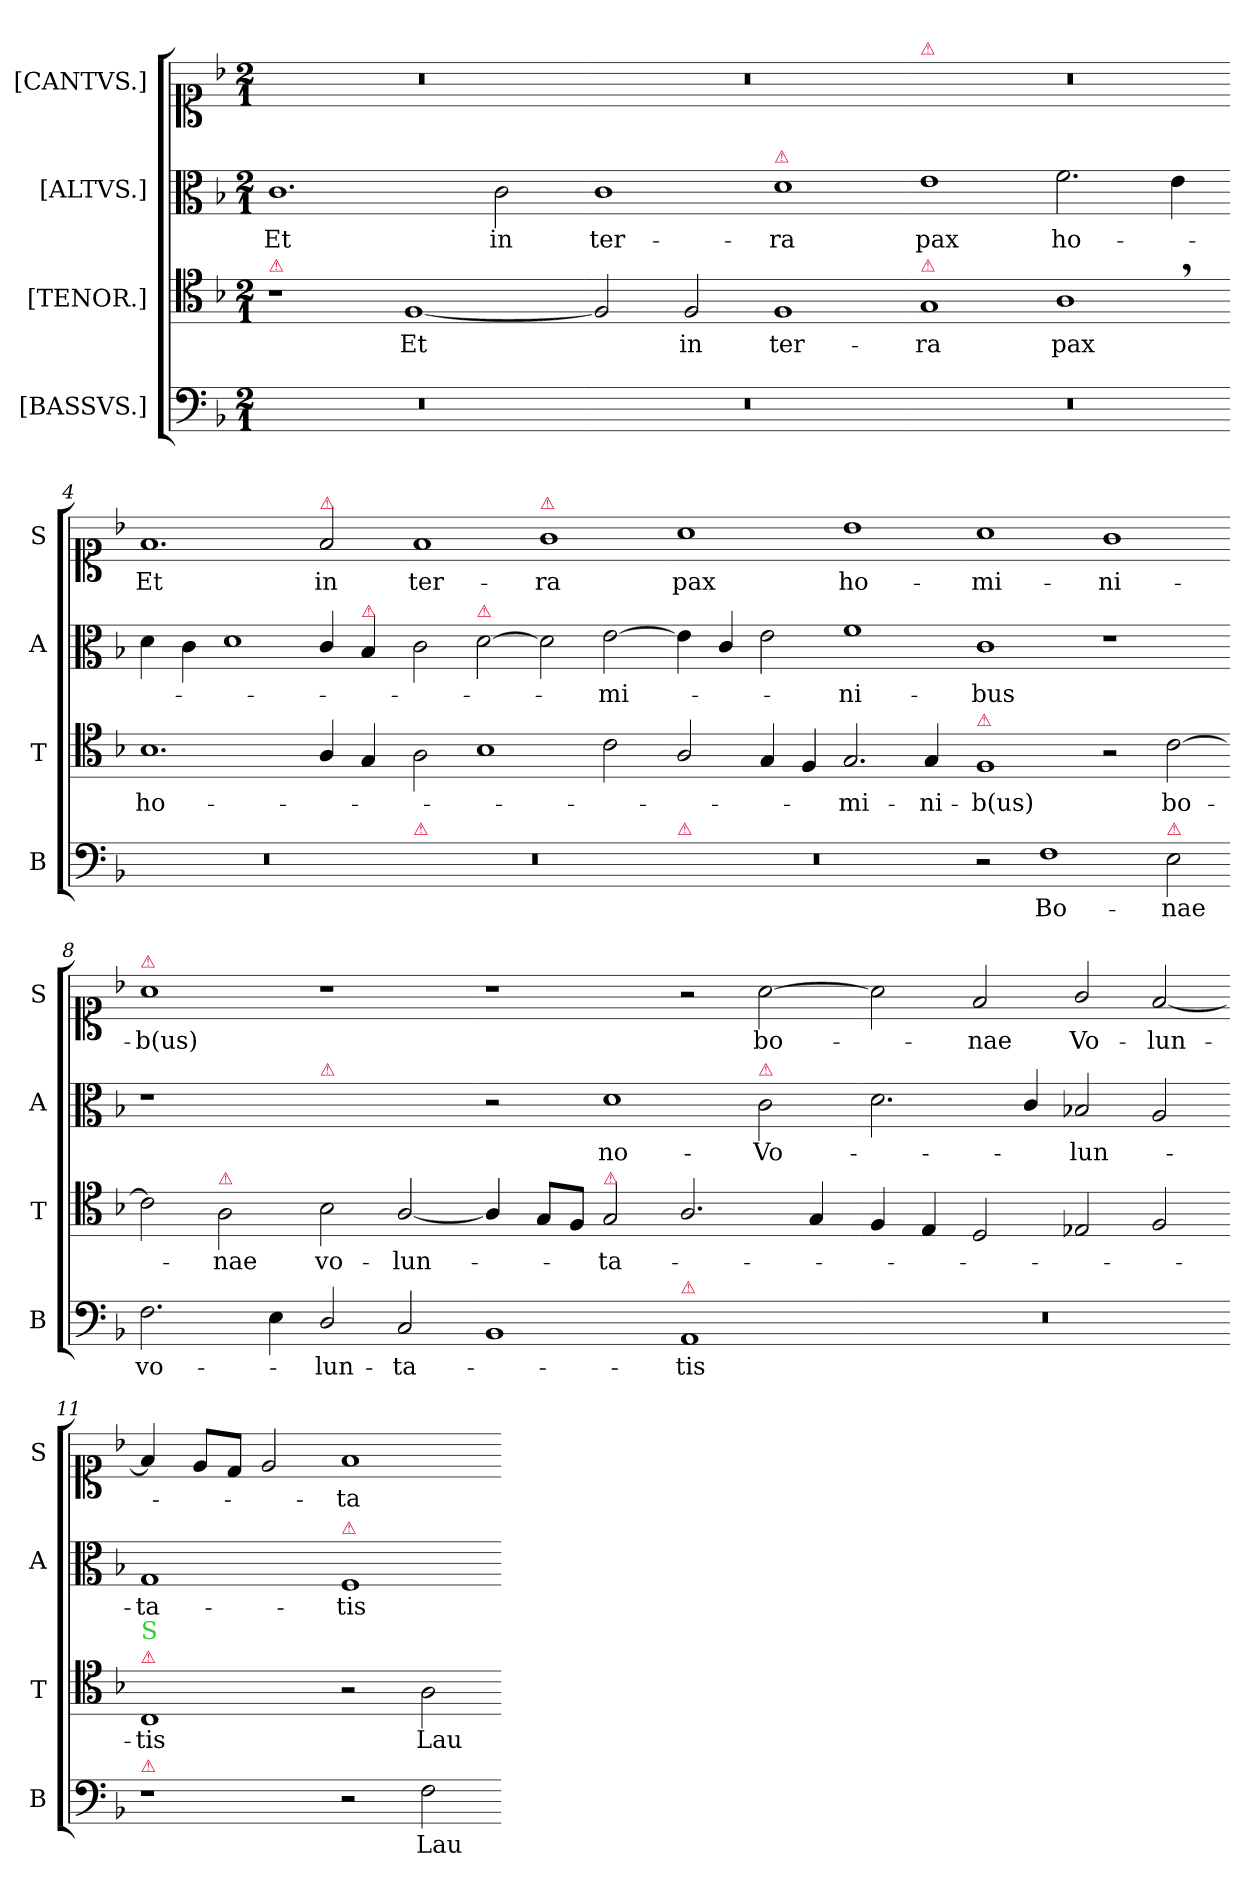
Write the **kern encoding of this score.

**kern	**text	**kern	**text	**kern	**text	**kern	**text
*part4	*part4	*part3	*part3	*part2	*part2	*part1	*part1
*staff4	*staff4	*staff3	*staff3	*staff2	*staff2	*staff1	*staff1
*I"[BASSVS.]	*	*I"[TENOR.]	*	*I"[ALTVS.]	*	*I"[CANTVS.]	*
*I'B	*	*I'T	*	*I'A	*	*I'S	*
*clefF4	*	*clefC4	*	*clefC3	*	*clefC1	*
*k[b-]	*	*k[b-]	*	*k[b-]	*	*k[b-]	*
*M2/1	*	*M2/1	*	*M2/1	*	*M2/1	*
=1	=1	=1	=1	=1	=1	=1	=1
!	!	!LO:TX:a:color=crimson:t=⚠	!	!	!	!	!
0r	.	1r	.	1.c\	Et	0r	.
.	.	[1F/	Et	.	.	.	.
.	.	.	.	2c\	in	.	.
=2-	=2-	=2-	=2-	=2-	=2-	=2-	=2-
0r	.	2F/]	.	1c\	ter-	0r	.
.	.	2F/	in	.	.	.	.
!	!	!	!	!LO:TX:a:color=crimson:t=⚠	!	!	!
.	.	1F/	ter-	1d\	-ra	.	.
=3-	=3-	=3-	=3-	=3-	=3-	=3-	=3-
!	!	!	!	!	!	!LO:TX:a:color=crimson:t=⚠	!
!	!	!LO:TX:a:color=crimson:t=⚠	!	!	!	!	!
0r	.	1G/	-ra	1e\	pax	0r	.
.	.	1A,\	pax	2.f\	ho-	.	.
.	.	.	.	4e\	.	.	.
=4-	=4-	=4-	=4-	=4-	=4-	=4-	=4-
0r	.	1.B-\	ho-	4d\	.	1.f/	Et
.	.	.	.	4c\	.	.	.
.	.	.	.	1d\	.	.	.
!	!	!	!	!	!	!LO:TX:a:color=crimson:t=⚠	!
.	.	4A/	.	4c/	.	2f/	in
!	!	!	!	!LO:TX:a:color=crimson:t=⚠	!	!	!
.	.	4G/	.	4B-/	.	.	.
=5-	=5-	=5-	=5-	=5-	=5-	=5-	=5-
!LO:TX:a:color=crimson:t=⚠	!	!	!	!	!	!	!
0r	.	2A\	.	2c\	.	1f/	ter-
!	!	!	!	!LO:TX:a:color=crimson:t=⚠	!	!	!
.	.	1B-\	.	[2d\	.	.	.
!	!	!	!	!	!	!LO:TX:a:color=crimson:t=⚠	!
.	.	.	.	2d\]	.	1g\	-ra
.	.	2c\	.	[2e\	-mi-	.	.
=6-	=6-	=6-	=6-	=6-	=6-	=6-	=6-
!LO:TX:a:color=crimson:t=⚠	!	!	!	!	!	!	!
0r	.	2A/	.	4e\]	.	1a\	pax
.	.	.	.	4c/	.	.	.
.	.	4G/	.	2e\	.	.	.
.	.	4F/	.	.	.	.	.
.	.	2.G/	mi-	1f\	-ni-	1b-\	ho-
.	.	4G/	-ni-	.	.	.	.
=7-	=7-	=7-	=7-	=7-	=7-	=7-	=7-
!	!	!LO:TX:a:color=crimson:t=⚠	!	!	!	!	!
2r	.	1F/	-b(us)	1c\	-bus	1a\	-mi-
1F\	Bo-	.	.	.	.	.	.
.	.	2r	.	1r	.	1g\	-ni-
!LO:TX:a:color=crimson:t=⚠	!	!	!	!	!	!	!
2E\	-nae	[2c\	bo-	.	.	.	.
=8-	=8-	=8-	=8-	=8-	=8-	=8-	=8-
!	!	!	!	!	!	!LO:TX:a:color=crimson:t=⚠	!
2.F\	vo-	2c\]	.	1r	.	1a\	-b(us)
!	!	!LO:TX:a:color=crimson:t=⚠	!	!	!	!	!
.	.	2A\	-nae	.	.	.	.
4E\	.	.	.	.	.	.	.
!	!	!	!	!LO:TX:a:color=crimson:t=⚠	!	!	!
2D/	-lun-	2B-\	vo-	1ryy	.	1r	.
2C/	-ta-	[2A/	-lun-	.	.	.	.
=9-	=9-	=9-	=9-	=9-	=9-	=9-	=9-
1BB-/	.	4A/]	.	2r	.	1r	.
.	.	8G/L	.	.	.	.	.
.	.	8F/J	.	.	.	.	.
!	!	!LO:TX:a:color=crimson:t=⚠	!	!	!	!	!
.	.	2G/	-ta-	1d\	no-	.	.
!LO:TX:a:color=crimson:t=⚠	!	!	!	!	!	!	!
1AA/	-tis	2.A/	.	.	.	2r	.
!	!	!	!	!LO:TX:a:color=crimson:t=⚠	!	!	!
.	.	.	.	2c\	Vo-	[2a\	bo-
.	.	4G/	.	.	.	.	.
=10-	=10-	=10-	=10-	=10-	=10-	=10-	=10-
0r	.	4F/	.	2.d\	.	2a\]	.
.	.	4E/	.	.	.	.	.
.	.	2D/	.	.	.	2f/	-nae
.	.	.	.	4c/	.	.	.
.	.	2E-X/	.	2B-X/	-lun-	2g/	Vo-
.	.	2F/	.	2A/	.	[2f/	-lun-
=11-	=11-	=11-	=11-	=11-	=11-	=11-	=11-
!	!	!LO:TX:a:color=crimson:t=⚠	!	!	!	!	!
!	!	!LO:TX:a:color=limegreen:t=S	!	!	!	!	!
!LO:TX:a:color=crimson:t=⚠	!	!	!	!	!	!	!
1r	.	1C/	-tis	1G/	-ta-	4f/]	.
.	.	.	.	.	.	8e/L	.
.	.	.	.	.	.	8d/J	.
.	.	.	.	.	.	2e/	.
!	!	!	!	!LO:TX:a:color=crimson:t=⚠	!	!	!
2r	.	2r	.	1F/	-tis	1f/	-ta-
2F\	Lau-	2A\	Lau-	.	.	.	.
=-	=-	=-	=-	=-	=-	=-	=-
*-	*-	*-	*-	*-	*-	*-	*-
